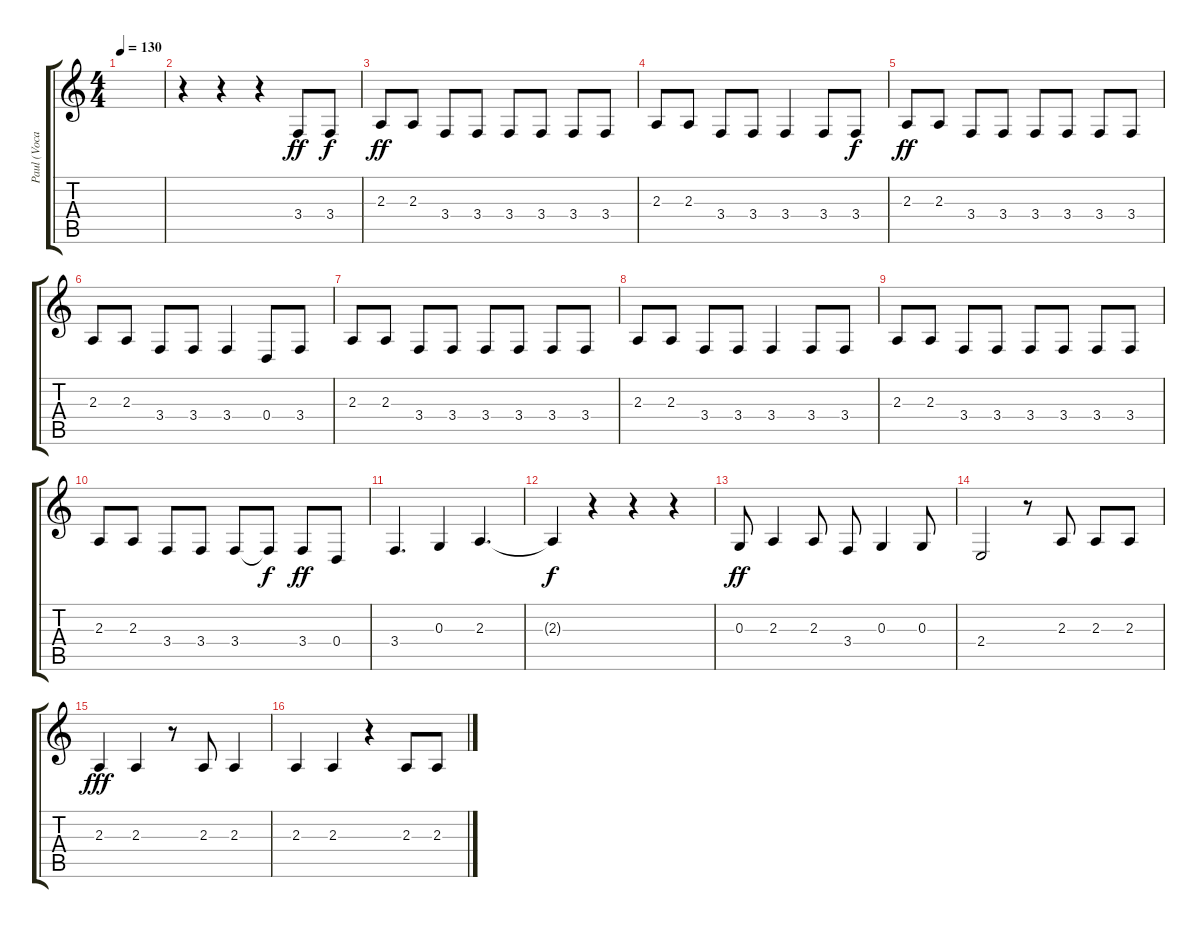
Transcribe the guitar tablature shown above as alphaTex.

\track ("Paul (Vocals)" "Paul (Voca") {instrument tenorsax}
\staff {score tabs}
\tuning (E4 B3 G3 D3 A2 E2) {hide}
\ts (4 4)
\tempo 130
\clef g2
\ks c
|
r.4 r.4 r.4 3.4.8{dy ff} 3.4.8{dy f} |
2.3.8{dy ff} 2.3.8 3.4.8 3.4.8 3.4.8 3.4.8 3.4.8 3.4.8 |
2.3.8 2.3.8 3.4.8 3.4.8 3.4.4 3.4.8 3.4.8{dy f} |
2.3.8{dy ff} 2.3.8 3.4.8 3.4.8 3.4.8 3.4.8 3.4.8 3.4.8 |
2.3.8 2.3.8 3.4.8 3.4.8 3.4.4 0.4.8 3.4.8 |
2.3.8 2.3.8 3.4.8 3.4.8 3.4.8 3.4.8 3.4.8 3.4.8 |
2.3.8 2.3.8 3.4.8 3.4.8 3.4.4 3.4.8 3.4.8 |
2.3.8 2.3.8 3.4.8 3.4.8 3.4.8 3.4.8 3.4.8 3.4.8 |
2.3.8 2.3.8 3.4.8 3.4.8 3.4.8 3.4{t}.8{dy f} 3.4.8{dy ff} 0.4.8 |
3.4.4{d} 0.3.4 2.3.4{d} |
2.3{t}.4{dy f} r.4 r.4 r.4 |
0.3.8{dy ff} 2.3.4 2.3.8 3.4.8 0.3.4 0.3.8 |
2.4.2 r.8 2.3.8 2.3.8 2.3.8 |
2.3.4{dy fff} 2.3.4 r.8 2.3.8 2.3.4 |
2.3.4 2.3.4 r.4 2.3.8 2.3.8
